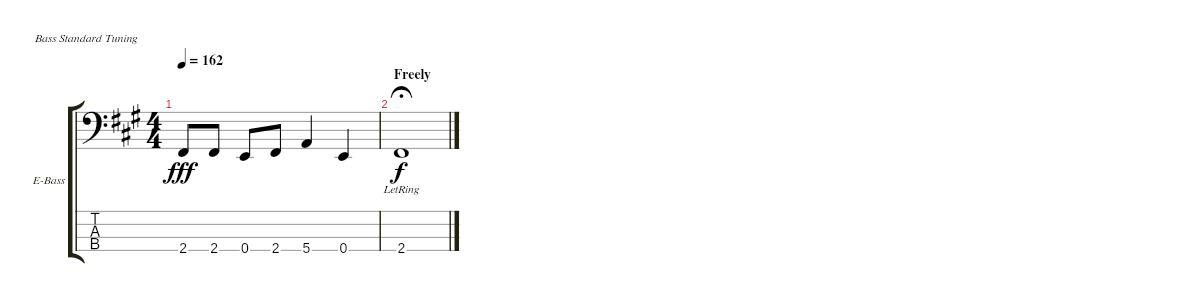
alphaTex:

\defaultSystemsLayout 4
\bracketExtendMode groupsimilarinstruments
\firstSystemTrackNameOrientation horizontal
\otherSystemsTrackNameOrientation horizontal
\track ("Bass" "E-Bass") {instrument electricbassfinger}
\staff {score tabs}
\tuning (G2 D2 A1 E1)
\ts (4 4)
\tempo 162
\clef f4
\scale
1.07062
\ks a
2.4.8{dy fff} 2.4.8 0.4.8 2.4.8 5.4.4 0.4.4 |
\section ("" "Freely")
\scale
0.929382 2.4{lr}.1{dy f fermata (medium 1)}
